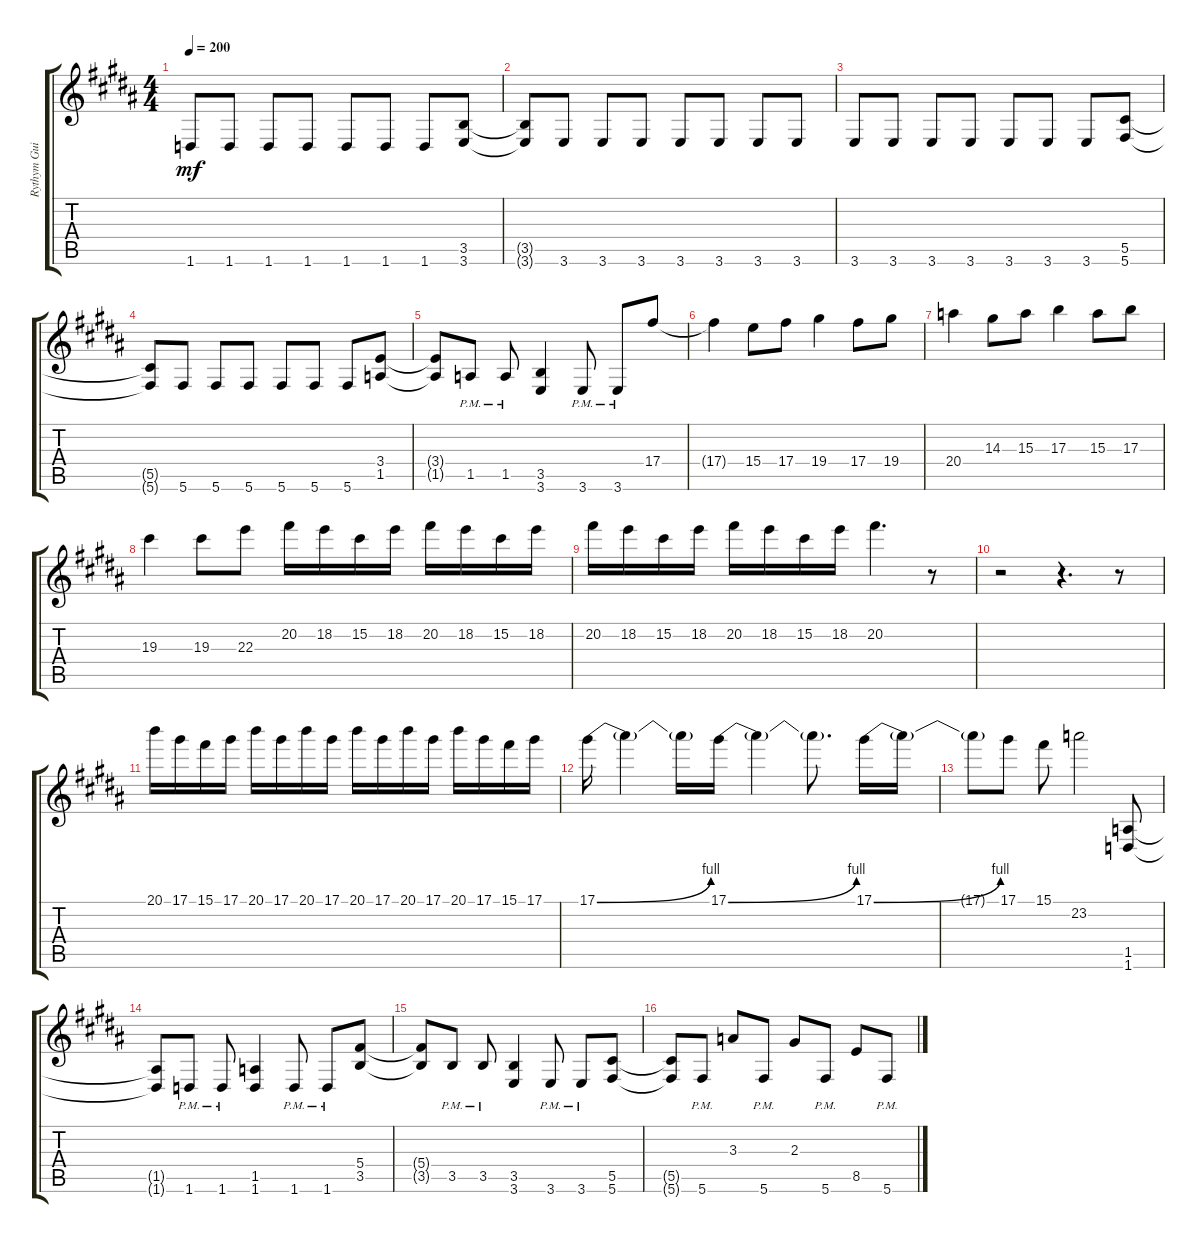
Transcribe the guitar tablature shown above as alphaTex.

\track ("Rythym Guitar" "Rythym Gui") {instrument electricguitarclean}
\staff {score tabs}
\tuning (Eb4 Bb3 Gb3 Db3 Ab2 Db2) {hide}
\ts (4 4)
\tempo 200
\clef g2
\ks b
1.6.8{dy mf} 1.6.8 1.6.8 1.6.8 1.6.8 1.6.8 1.6.8 (3.5 3.6).8 |
(3.5{t} 3.6{t}).8 3.6.8 3.6.8 3.6.8 3.6.8 3.6.8 3.6.8 3.6.8 |
3.6.8 3.6.8 3.6.8 3.6.8 3.6.8 3.6.8 3.6.8 (5.5 5.6).8 |
(5.5{t} 5.6{t}).8 5.6.8 5.6.8 5.6.8 5.6.8 5.6.8 5.6.8 (3.4 1.5).8 |
(3.4{t} 1.5{t}).8 1.5{pm}.8 1.5{pm}.8 (3.5 3.6).4 3.6{pm}.8 3.6{pm}.8 17.4.8 |
17.4{t}.4 15.4.8 17.4.8 19.4.4 17.4.8 19.4.8 |
20.4.4 14.3.8 15.3.8 17.3.4 15.3.8 17.3.8 |
19.3.4 19.3.8 22.3.8 20.2.16 18.2.16 15.2.16 18.2.16 20.2.16 18.2.16 15.2.16 18.2.16 |
20.2.16 18.2.16 15.2.16 18.2.16 20.2.16 18.2.16 15.2.16 18.2.16 20.2.4{d} r.8 |
r.2 r.4{d} r.8 |
20.1.16 17.1.16 15.1.16 17.1.16 20.1.16 17.1.16 20.1.16 17.1.16 20.1.16 17.1.16 20.1.16 17.1.16 20.1.16 17.1.16 15.1.16 17.1.16 |
17.1{be (bend 0 0 60 4)}.16 17.1{t}.4 17.1{t}.16 17.1{be (bend 0 0 60 4)}.16 17.1{t}.4 17.1{t}.8{d} 17.1{be (bend 0 0 60 4)}.16 17.1{t}.16 |
17.1{t}.8 17.1.8 15.1.8 23.2.2 (1.5 1.6).8 |
(1.5{t} 1.6{t}).8 1.6{pm}.8 1.6{pm}.8 (1.5 1.6).4 1.6{pm}.8 1.6{pm}.8 (5.4 3.5).8 |
(5.4{t} 3.5{t}).8 3.5{pm}.8 3.5{pm}.8 (3.5 3.6).4 3.6{pm}.8 3.6{pm}.8 (5.5 5.6).8 |
(5.5{t} 5.6{t}).8 5.6{pm}.8 3.3.8 5.6{pm}.8 2.3.8 5.6{pm}.8 8.5.8 5.6{pm}.8
